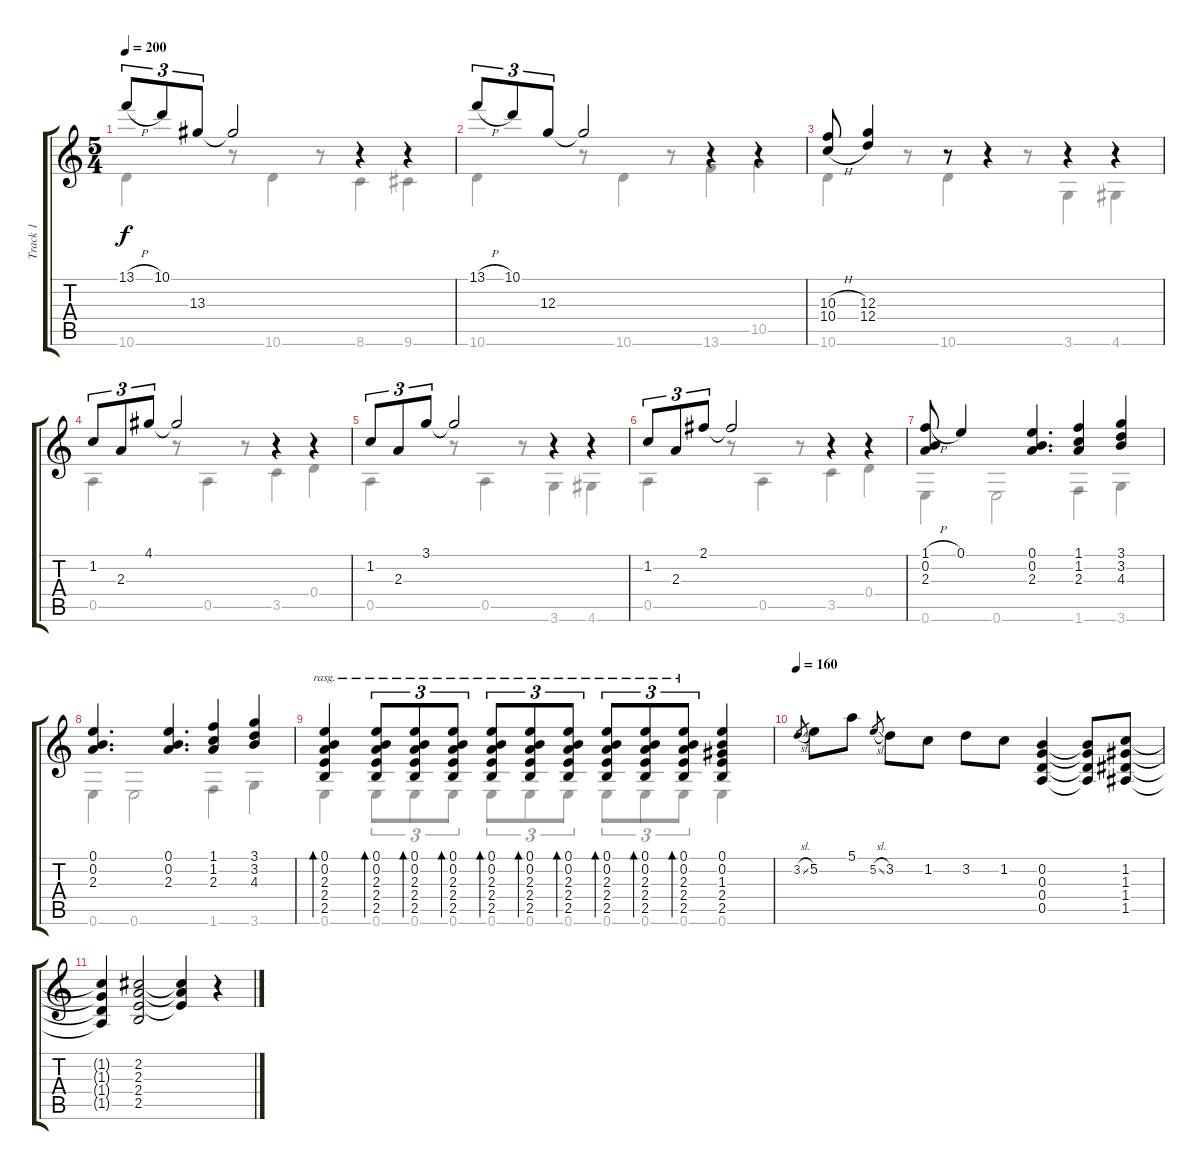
\track ("Track 1" "Track 1") {instrument acousticguitarnylon}
\staff {score tabs}
\tuning (E4 B3 G3 D3 A2 E2) {hide}
\voice
\ts (5 4)
\tempo 200
\clef g2
\ks c
13.1{h}.8{tu (3 2) dy f} 10.1.8{tu (3 2)} 13.3.8{tu (3 2)} 13.3{t}.2 r.4 r.4 |
13.1{h}.8{tu (3 2)} 10.1.8{tu (3 2)} 12.3.8{tu (3 2)} 12.3{t}.2 r.4 r.4 |
(10.3{h} 10.4{h}).8 (12.3 12.4).4 r.8 r.4 r.4 r.4 |
1.2.8{tu (3 2)} 2.3.8{tu (3 2)} 4.1.8{tu (3 2)} 4.1{t}.2 r.4 r.4 |
1.2.8{tu (3 2)} 2.3.8{tu (3 2)} 3.1.8{tu (3 2)} 3.1{t}.2 r.4 r.4 |
1.2.8{tu (3 2)} 2.3.8{tu (3 2)} 2.1.8{tu (3 2)} 2.1{t}.2 r.4 r.4 |
(1.1{h} 0.2 2.3).8 0.1.4 (0.1 0.2 2.3).4{d} (1.1 1.2 2.3).4 (3.1 3.2 4.3).4 |
(0.1 0.2 2.3).4{d} (0.1 0.2 2.3).4{d} (1.1 1.2 2.3).4 (3.1 3.2 4.3).4 |
(0.1 0.2 2.3 2.4 2.5).4{bd 60 rasg ii} (0.1 0.2 2.3 2.4 2.5).8{tu (3 2) bd 60 rasg ii} (0.1 0.2 2.3 2.4 2.5).8{tu (3 2) bd 60 rasg ii} (0.1 0.2 2.3 2.4 2.5).8{tu (3 2) bd 60 rasg ii} (0.1 0.2 2.3 2.4 2.5).8{tu (3 2) bd 60 rasg ii} (0.1 0.2 2.3 2.4 2.5).8{tu (3 2) bd 60 rasg ii} (0.1 0.2 2.3 2.4 2.5).8{tu (3 2) bd 60 rasg ii} (0.1 0.2 2.3 2.4 2.5).8{tu (3 2) bd 60 rasg ii} (0.1 0.2 2.3 2.4 2.5).8{tu (3 2) bd 60 rasg ii} (0.1 0.2 2.3 2.4 2.5).8{tu (3 2) bd 60 rasg ii} (0.1 0.2 1.3 2.4 2.5).4 |
\tempo 160
\ks aminor
3.2{sl}.8{gr} 5.2.8 5.1.8 5.2{sl}.8{gr} 3.2.8 1.2.8 3.2.8 1.2.8 (0.2 0.3 0.4 0.5).4 (0.2{t} 0.3{t} 0.4{t} 0.5{t}).8 (1.2 1.3 1.4 1.5).8 |
(1.2{t} 1.3{t} 1.4{t} 1.5{t}).4 (2.2 2.3 2.4 2.5).2 (2.2{t} 2.3{t} 2.4{t}).4 r.4
\voice
\clef g2
\ottava regular
\simile none
\ks c
10.6.4{dy f} r.8 10.6.4 r.8 8.6.4 9.6.4 |
10.6.4 r.8 10.6.4 r.8 13.6.4 10.5.4 |
10.6.4 r.8 10.6.4 r.8 3.6.4 4.6.4 |
0.5.4 r.8 0.5.4 r.8 3.5.4 0.4.4 |
0.5.4 r.8 0.5.4 r.8 3.6.4 4.6.4 |
0.5.4 r.8 0.5.4 r.8 3.5.4 0.4.4 |
0.6.4 0.6.2 1.6.4 3.6.4 |
0.6.4 0.6.2 1.6.4 3.6.4 |
0.6.4 0.6.8{tu (3 2)} 0.6.8{tu (3 2)} 0.6.8{tu (3 2)} 0.6.8{tu (3 2)} 0.6.8{tu (3 2)} 0.6.8{tu (3 2)} 0.6.8{tu (3 2)} 0.6.8{tu (3 2)} 0.6.8{tu (3 2)} 0.6.4 |
\ks aminor
|
